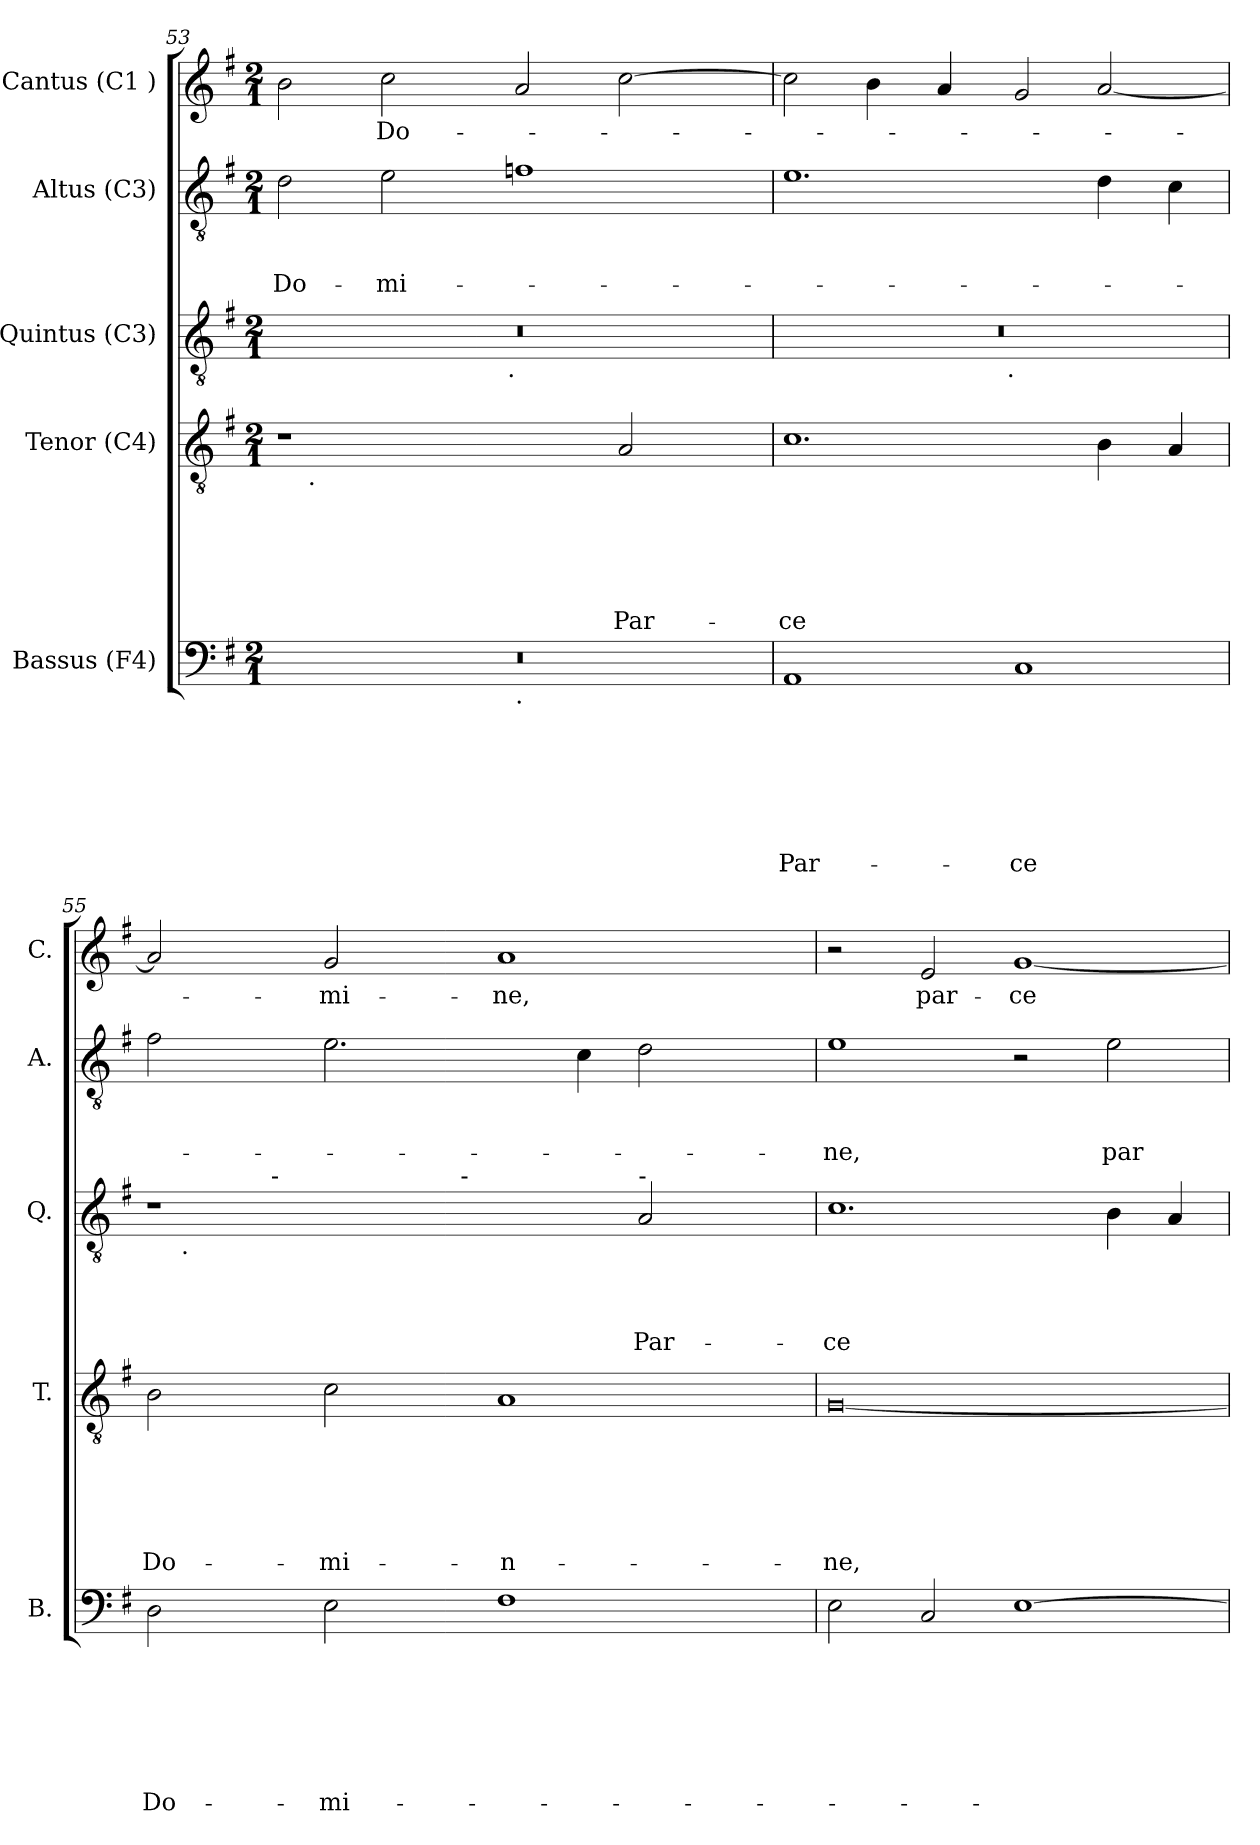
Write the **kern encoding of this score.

**kern	**text	**text	**text	**text	**text	**text	**text	**kern	**text	**text	**text	**text	**text	**text	**kern	**text	**text	**text	**text	**kern	**text	**text	**text	**kern	**text
*part5	*part5	*part5	*part5	*part5	*part5	*part5	*part5	*part4	*part4	*part4	*part4	*part4	*part4	*part4	*part3	*part3	*part3	*part3	*part3	*part2	*part2	*part2	*part2	*part1	*part1
*staff5	*staff5	*staff5	*staff5	*staff5	*staff5	*staff5	*staff5	*staff4	*staff4	*staff4	*staff4	*staff4	*staff4	*staff4	*staff3	*staff3	*staff3	*staff3	*staff3	*staff2	*staff2	*staff2	*staff2	*staff1	*staff1
*I"Bassus (F4)	*	*	*	*	*	*	*	*I"Tenor (C4)	*	*	*	*	*	*	*I"Quintus (C3)	*	*	*	*	*I"Altus (C3)	*	*	*	*I"Cantus (C1 )	*
*I'B.	*	*	*	*	*	*	*	*I'T.	*	*	*	*	*	*	*I'Q.	*	*	*	*	*I'A.	*	*	*	*I'C.	*
*clefF4	*	*	*	*	*	*	*	*clefGv2	*	*	*	*	*	*	*clefGv2	*	*	*	*	*clefGv2	*	*	*	*clefG2	*
*k[f#]	*	*	*	*	*	*	*	*k[f#]	*	*	*	*	*	*	*k[f#]	*	*	*	*	*k[f#]	*	*	*	*k[f#]	*
*G:	*	*	*	*	*	*	*	*G:	*	*	*	*	*	*	*G:	*	*	*	*	*G:	*	*	*	*G:	*
*M2/1	*	*	*	*	*	*	*	*M2/1	*	*	*	*	*	*	*M2/1	*	*	*	*	*M2/1	*	*	*	*M2/1	*
=53	=53	=53	=53	=53	=53	=53	=53	=53	=53	=53	=53	=53	=53	=53	=53	=53	=53	=53	=53	=53	=53	=53	=53	=53	=53
!	!	!	!	!	!	!	!	!	!	!	!	!	!	!	!	!	!	!	!	!	!	!	!LO:LY:b	!	!
*^	*	*	*	*	*	*	*	*^	*	*	*	*	*	*	*^	*	*	*	*	*	*	*	*	*	*
0r	1ryy	.	.	.	.	.	.	.	1r	16.ryy	.	.	.	.	.	.	0r	3%2ryy	.	.	.	.	2d\	.	.	Do-	2b\	.
!	!	!	!	!	!	!	!	!	!	!LO:TX:b:t=.	!	!	!	!	!	!	!	!	!	!	!	!	!	!	!	!	!	!
.	.	.	.	.	.	.	.	.	.	1ryy	.	.	.	.	.	.	.	.	.	.	.	.	.	.	.	.	.	.
!	!	!	!	!	!	!	!	!	!	!	!	!	!	!	!	!	!	!	!	!	!	!	!	!	!	!LO:LY:b	!	!LO:LY:b
.	.	.	.	.	.	.	.	.	.	.	.	.	.	.	.	.	.	.	.	.	.	.	2e\	.	.	-mi-	2cc\	Do-
.	.	.	.	.	.	.	.	.	.	.	.	.	.	.	.	.	.	6ryy	.	.	.	.	.	.	.	.	.	.
.	.	.	.	.	.	.	.	.	.	.	.	.	.	.	.	.	.	12...ryy	.	.	.	.	.	.	.	.	.	.
!	!	!	!	!	!	!	!	!	!	!	!	!	!	!	!	!	!	!LO:TX:b:t=.	!	!	!	!	!	!	!	!	!	!
.	.	.	.	.	.	.	.	.	.	.	.	.	.	.	.	.	.	3%2ryy	.	.	.	.	.	.	.	.	.	.
!	!LO:TX:b:t=.	!	!	!	!	!	!	!	!	!	!	!	!	!	!	!	!	!	!	!	!	!	!	!	!	!	!	!
.	1ryy	.	.	.	.	.	.	.	2ryy	.	.	.	.	.	.	.	.	.	.	.	.	.	1f	.	.	.	2a/	.
.	.	.	.	.	.	.	.	.	.	2ryy	.	.	.	.	.	.	.	.	.	.	.	.	.	.	.	.	.	.
!	!	!	!	!	!	!	!	!	!	!	!	!	!	!	!	!LO:LY:b	!	!	!	!	!	!	!	!	!	!	!	!
.	.	.	.	.	.	.	.	.	2A/	.	.	.	.	.	.	Par-	.	.	.	.	.	.	.	.	.	.	[>2cc\	.
.	.	.	.	.	.	.	.	.	.	4ryy	.	.	.	.	.	.	.	.	.	.	.	.	.	.	.	.	.	.
.	.	.	.	.	.	.	.	.	.	.	.	.	.	.	.	.	.	3ryy	.	.	.	.	.	.	.	.	.	.
.	.	.	.	.	.	.	.	.	.	8ryy	.	.	.	.	.	.	.	.	.	.	.	.	.	.	.	.	.	.
.	.	.	.	.	.	.	.	.	.	32ryy	.	.	.	.	.	.	.	.	.	.	.	.	.	.	.	.	.	.
.	.	.	.	.	.	.	.	.	.	.	.	.	.	.	.	.	.	96ryy	.	.	.	.	.	.	.	.	.	.
=54	=54	=54	=54	=54	=54	=54	=54	=54	=54	=54	=54	=54	=54	=54	=54	=54	=54	=54	=54	=54	=54	=54	=54	=54	=54	=54	=54	=54
!	!	!	!	!	!	!	!	!LO:LY:b	!	!	!	!	!	!	!	!LO:LY:b	!	!	!	!	!	!	!	!	!	!	!	!
*v	*v	*	*	*	*	*	*	*	*	*	*	*	*	*	*	*	*	*	*	*	*	*	*	*	*	*	*	*
*	*	*	*	*	*	*	*	*v	*v	*	*	*	*	*	*	*	*	*	*	*	*	*	*	*	*	*	*
1AA	.	.	.	.	.	.	Par-	1.c	.	.	.	.	.	-ce	0r	3%2ryy	.	.	.	.	1.e	.	.	.	2cc\]	.
.	.	.	.	.	.	.	.	.	.	.	.	.	.	.	.	.	.	.	.	.	.	.	.	.	4b\	.
.	.	.	.	.	.	.	.	.	.	.	.	.	.	.	.	6ryy	.	.	.	.	.	.	.	.	.	.
.	.	.	.	.	.	.	.	.	.	.	.	.	.	.	.	.	.	.	.	.	.	.	.	.	4a/	.
.	.	.	.	.	.	.	.	.	.	.	.	.	.	.	.	12...ryy	.	.	.	.	.	.	.	.	.	.
!	!	!	!	!	!	!	!	!	!	!	!	!	!	!	!	!LO:TX:b:t=.	!	!	!	!	!	!	!	!	!	!
.	.	.	.	.	.	.	.	.	.	.	.	.	.	.	.	3%2ryy	.	.	.	.	.	.	.	.	.	.
!	!	!	!	!	!	!	!LO:LY:b	!	!	!	!	!	!	!	!	!	!	!	!	!	!	!	!	!	!	!
1C	.	.	.	.	.	.	-ce	.	.	.	.	.	.	.	.	.	.	.	.	.	.	.	.	.	2g/	.
.	.	.	.	.	.	.	.	4B\	.	.	.	.	.	.	.	.	.	.	.	.	4d\	.	.	.	[<2a/	.
.	.	.	.	.	.	.	.	.	.	.	.	.	.	.	.	3ryy	.	.	.	.	.	.	.	.	.	.
.	.	.	.	.	.	.	.	4A/	.	.	.	.	.	.	.	.	.	.	.	.	4c\	.	.	.	.	.
.	.	.	.	.	.	.	.	.	.	.	.	.	.	.	.	96ryy	.	.	.	.	.	.	.	.	.	.
!!LO:LB:g=z
=55	=55	=55	=55	=55	=55	=55	=55	=55	=55	=55	=55	=55	=55	=55	=55	=55	=55	=55	=55	=55	=55	=55	=55	=55	=55	=55
!	!	!	!	!	!	!	!LO:LY:b	!	!	!	!	!	!	!LO:LY:b	!	!	!	!	!	!	!	!	!	!	!	!
*	*	*	*	*	*	*	*	*	*	*	*	*	*	*	*^	*^	*	*	*	*	*	*	*	*	*	*
2D\	.	.	.	.	.	.	Do-	2B\	.	.	.	.	.	Do-	1r	16.ryy	6ryy	3%2ryy	.	.	.	.	2f#\	.	.	.	2a/]	.
!	!	!	!	!	!	!	!	!	!	!	!	!	!	!	!	!LO:TX:b:t=.	!	!	!	!	!	!	!	!	!	!	!	!
.	.	.	.	.	.	.	.	.	.	.	.	.	.	.	.	1ryy	.	.	.	.	.	.	.	.	.	.	.	.
.	.	.	.	.	.	.	.	.	.	.	.	.	.	.	.	.	12ryy	.	.	.	.	.	.	.	.	.	.	.
.	.	.	.	.	.	.	.	.	.	.	.	.	.	.	.	.	24ryy	.	.	.	.	.	.	.	.	.	.	.
.	.	.	.	.	.	.	.	.	.	.	.	.	.	.	.	.	96ryy	.	.	.	.	.	.	.	.	.	.	.
!	!	!	!	!	!	!	!	!	!	!	!	!	!	!	!	!	!LO:TX:a:t=-	!	!	!	!	!	!	!	!	!	!	!
.	.	.	.	.	.	.	.	.	.	.	.	.	.	.	.	.	3%2ryy	.	.	.	.	.	.	.	.	.	.	.
!	!	!	!	!	!	!	!LO:LY:b	!	!	!	!	!	!	!LO:LY:b	!	!	!	!	!	!	!	!	!	!	!	!	!	!LO:LY:b
2E\	.	.	.	.	.	.	-mi-	2c\	.	.	.	.	.	-mi-	.	.	.	.	.	.	.	.	2.e\	.	.	.	2g/	-mi-
.	.	.	.	.	.	.	.	.	.	.	.	.	.	.	.	.	.	6ryy	.	.	.	.	.	.	.	.	.	.
.	.	.	.	.	.	.	.	.	.	.	.	.	.	.	.	.	.	12ryy	.	.	.	.	.	.	.	.	.	.
.	.	.	.	.	.	.	.	.	.	.	.	.	.	.	.	.	.	96ryy	.	.	.	.	.	.	.	.	.	.
!	!	!	!	!	!	!	!	!	!	!	!	!	!	!	!	!	!	!LO:TX:a:t=-	!	!	!	!	!	!	!	!	!	!
.	.	.	.	.	.	.	.	.	.	.	.	.	.	.	.	.	.	3%2ryy	.	.	.	.	.	.	.	.	.	.
.	.	.	.	.	.	.	.	.	.	.	.	.	.	.	.	.	3%2ryy	.	.	.	.	.	.	.	.	.	.	.
!	!	!	!	!	!	!	!	!	!	!	!	!	!	!LO:LY:b	!	!	!	!	!	!	!	!	!	!	!	!	!	!LO:LY:b
1F#	.	.	.	.	.	.	.	1A	.	.	.	.	.	-n-	2ryy	.	.	.	.	.	.	.	.	.	.	.	1a	-ne,
.	.	.	.	.	.	.	.	.	.	.	.	.	.	.	.	2ryy	.	.	.	.	.	.	.	.	.	.	.	.
.	.	.	.	.	.	.	.	.	.	.	.	.	.	.	.	.	.	.	.	.	.	.	4c\	.	.	.	.	.
!	!	!	!	!	!	!	!	!	!	!	!	!	!	!	!LO:TX:a:t=-	!	!	!	!	!	!	!	!	!	!	!	!	!
!	!	!	!	!	!	!	!	!	!	!	!	!	!	!	!	!	!	!	!	!	!	!LO:LY:b	!	!	!	!	!	!
.	.	.	.	.	.	.	.	.	.	.	.	.	.	.	2A/	.	.	.	.	.	.	Par-	2d\	.	.	.	.	.
.	.	.	.	.	.	.	.	.	.	.	.	.	.	.	.	4ryy	.	3ryy	.	.	.	.	.	.	.	.	.	.
.	.	.	.	.	.	.	.	.	.	.	.	.	.	.	.	.	3ryy	.	.	.	.	.	.	.	.	.	.	.
.	.	.	.	.	.	.	.	.	.	.	.	.	.	.	.	8ryy	.	.	.	.	.	.	.	.	.	.	.	.
.	.	.	.	.	.	.	.	.	.	.	.	.	.	.	.	.	.	24..ryy	.	.	.	.	.	.	.	.	.	.
.	.	.	.	.	.	.	.	.	.	.	.	.	.	.	.	32ryy	48.ryy	.	.	.	.	.	.	.	.	.	.	.
=56	=56	=56	=56	=56	=56	=56	=56	=56	=56	=56	=56	=56	=56	=56	=56	=56	=56	=56	=56	=56	=56	=56	=56	=56	=56	=56	=56	=56
!	!	!	!	!	!	!	!	!	!	!	!	!	!	!LO:LY:b	!	!	!	!	!	!	!	!LO:LY:b	!	!	!	!LO:LY:b	!	!
*	*	*	*	*	*	*	*	*	*	*	*	*	*	*	*v	*v	*v	*v	*	*	*	*	*	*	*	*	*	*
2E\	.	.	.	.	.	.	.	[<0G	.	.	.	.	.	-ne,	1.c	.	.	.	-ce	1e	.	.	-ne,	2r	.
!	!	!	!	!	!	!	!	!	!	!	!	!	!	!	!	!	!	!	!	!	!	!	!	!	!LO:LY:b
2C/	.	.	.	.	.	.	.	.	.	.	.	.	.	.	.	.	.	.	.	.	.	.	.	2e/	par-
!	!	!	!	!	!	!	!	!	!	!	!	!	!	!	!	!	!	!	!	!	!	!	!	!	!LO:LY:b
[>1E	.	.	.	.	.	.	.	.	.	.	.	.	.	.	.	.	.	.	.	2r	.	.	.	[<1g	-ce
!	!	!	!	!	!	!	!	!	!	!	!	!	!	!	!	!	!	!	!	!	!	!	!LO:LY:b	!	!
.	.	.	.	.	.	.	.	.	.	.	.	.	.	.	4B\	.	.	.	.	2e\	.	.	par-	.	.
.	.	.	.	.	.	.	.	.	.	.	.	.	.	.	4A/	.	.	.	.	.	.	.	.	.	.
=	=	=	=	=	=	=	=	=	=	=	=	=	=	=	=	=	=	=	=	=	=	=	=	=	=
*-	*-	*-	*-	*-	*-	*-	*-	*-	*-	*-	*-	*-	*-	*-	*-	*-	*-	*-	*-	*-	*-	*-	*-	*-	*-
